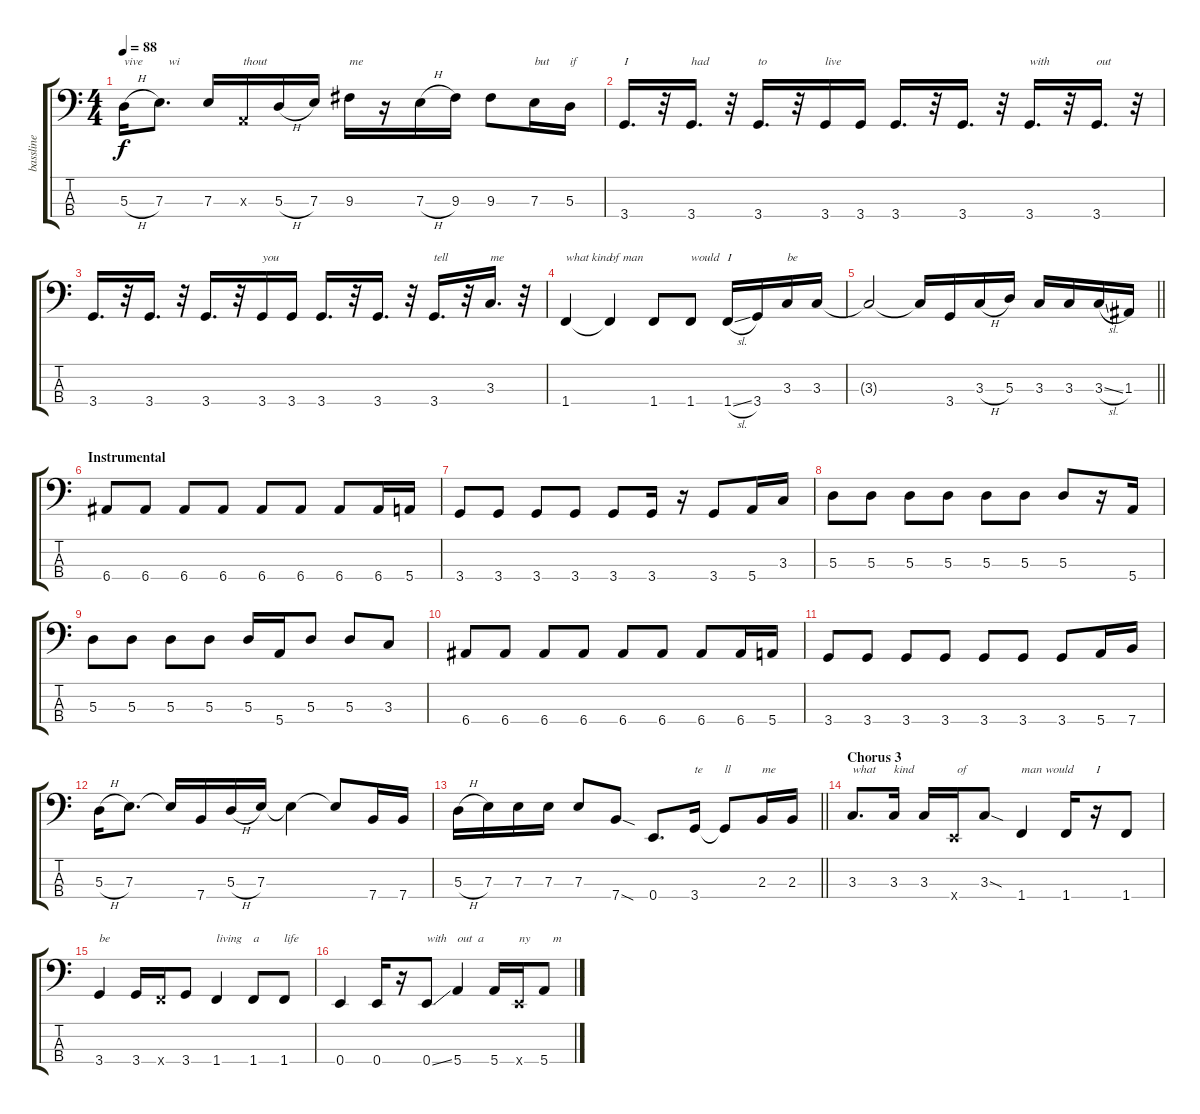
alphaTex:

\track ("bassline" "bassline") {instrument electricbassfinger}
\staff {score tabs}
\tuning (G2 D2 A1 E1) {hide}
\ts (4 4)
\tempo 88
\clef f4
\ks c
5.3{h}.16{txt "vive" dy f} 7.3.8{d txt "   wi"} 7.3.16 0.3{x}.16{txt "thout"} 5.3{h}.16 7.3.16 9.3.16{txt "me"} r.16 7.3{h}.16 9.3.16 9.3.8 7.3.16{txt "but"} 5.3.16{txt "if"} |
3.4.16{d txt "I"} r.32 3.4.16{d txt "had"} r.32 3.4.16{d txt "to"} r.32 3.4.16{txt "live"} 3.4.16 3.4.16{d} r.32 3.4.16{d} r.32 3.4.16{d txt "with"} r.32 3.4.16{d txt "out"} r.32 |
3.4.16{d} r.32 3.4.16{d} r.32 3.4.16{d} r.32 3.4.16{txt "you"} 3.4.16 3.4.16{d} r.32 3.4.16{d} r.32 3.4.16{d txt "tell"} r.32 3.3.16{d txt "me"} r.32 |
1.4.4{txt "what kind"} 1.4{t}.4{txt "of man"} 1.4.8 1.4.8{txt "would"} 1.4{sl}.16{txt "I"} 3.4.16 3.3.16{txt "be"} 3.3.16 |
\barLineRight lightlight
3.3{t}.2 3.3{t}.16 3.4.16 3.3{h}.16 5.3.16 3.3.16 3.3.16 3.3{sl}.16 1.3.16 |
\section ("" "Instrumental")
6.4.8 6.4.8 6.4.8 6.4.8 6.4.8 6.4.8 6.4.8 6.4.16 5.4.16 |
3.4.8 3.4.8 3.4.8 3.4.8 3.4.8 3.4.16 r.16 3.4.8 5.4.16 3.3.16 |
5.3.8 5.3.8 5.3.8 5.3.8 5.3.8 5.3.8 5.3.8 r.16 5.4.16 |
5.3.8 5.3.8 5.3.8 5.3.8 5.3.16 5.4.16 5.3.8 5.3.8 3.3.8 |
6.4.8 6.4.8 6.4.8 6.4.8 6.4.8 6.4.8 6.4.8 6.4.16 5.4.16 |
3.4.8 3.4.8 3.4.8 3.4.8 3.4.8 3.4.8 3.4.8 5.4.16 7.4.16 |
5.3{h}.16 7.3.8{d} 7.3{t}.16 7.4.16 5.3{h}.16 7.3.16 7.3{t}.4 7.3{t}.8 7.4.16 7.4.16 |
\barLineRight lightlight
5.3{h}.16 7.3.16 7.3.16 7.3.16 7.3.8 7.4{sod}.8 0.4.8{d} 3.4.16{txt "te"} 3.4{t}.8{txt "ll"} 2.3.16{txt "me"} 2.3.16 |
\section ("" "Chorus 3")
3.3.8{d txt "what"} 3.3.16{txt "kind"} 3.3.16 0.4{x}.16{txt " of"} 3.3{sod}.8 1.4.4{txt "man would"} 1.4.16 r.16{txt "I"} 1.4.8 |
3.4.4{txt "be"} 3.4.16 1.4{x}.16 3.4.8 1.4.4{txt "living"} 1.4.8{txt "a"} 1.4.8{txt "life"} |
0.4.4 0.4.16 r.16 0.4{ss}.8{txt "with"} 5.4.4{txt "out  a"} 5.4.16 0.4{x}.16{txt "ny"} 5.4.8{txt "   m"}
